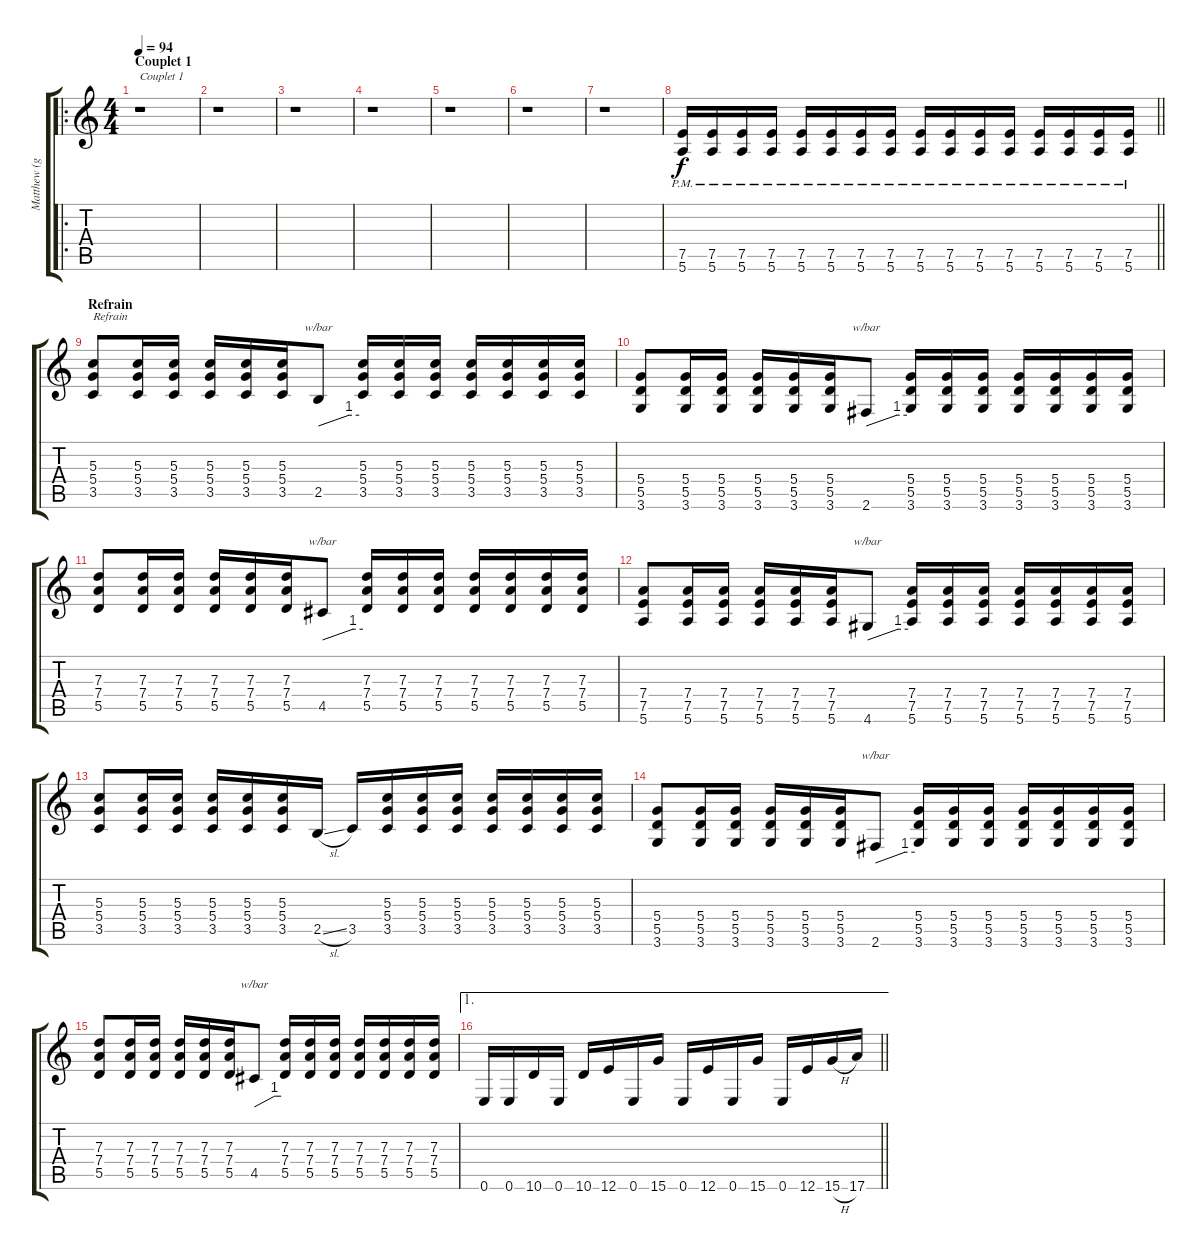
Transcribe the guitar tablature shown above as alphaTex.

\track ("Matthew (guitare1)" "Matthew (g") {instrument distortionguitar}
\staff {score tabs}
\tuning (E4 B3 G3 D3 A2 E2) {hide}
\ro
\ts (4 4)
\section ("" "Couplet 1")
\tempo 94
\clef g2
\ks c
r.1{txt "Couplet 1" dy f} |
r.1 |
r.1 |
r.1 |
r.1 |
r.1 |
r.1 |
\barLineRight lightlight
(7.5{pm} 5.6).16 (7.5{pm} 5.6).16 (7.5{pm} 5.6).16 (7.5{pm} 5.6).16 (7.5{pm} 5.6).16 (7.5{pm} 5.6).16 (7.5{pm} 5.6).16 (7.5{pm} 5.6).16 (7.5{pm} 5.6).16 (7.5{pm} 5.6).16 (7.5{pm} 5.6).16 (7.5{pm} 5.6).16 (7.5{pm} 5.6).16 (7.5{pm} 5.6).16 (7.5{pm} 5.6).16 (7.5{pm} 5.6).16 |
\section ("" "Refrain")
(5.3 5.4 3.5).8{txt "Refrain"} (5.3 5.4 3.5).16 (5.3 5.4 3.5).16 (5.3 5.4 3.5).16 (5.3 5.4 3.5).16 (5.3 5.4 3.5).16 2.5.8{tbe (custom default 0 0 45 4 60 4)} (5.3 5.4 3.5).16 (5.3 5.4 3.5).16 (5.3 5.4 3.5).16 (5.3 5.4 3.5).16 (5.3 5.4 3.5).16 (5.3 5.4 3.5).16 (5.3 5.4 3.5).16 |
(5.4 5.5 3.6).8 (5.4 5.5 3.6).16 (5.4 5.5 3.6).16 (5.4 5.5 3.6).16 (5.4 5.5 3.6).16 (5.4 5.5 3.6).16 2.6.8{tbe (custom default 0 0 45 4 60 4)} (5.4 5.5 3.6).16 (5.4 5.5 3.6).16 (5.4 5.5 3.6).16 (5.4 5.5 3.6).16 (5.4 5.5 3.6).16 (5.4 5.5 3.6).16 (5.4 5.5 3.6).16 |
(7.3 7.4 5.5).8 (7.3 7.4 5.5).16 (7.3 7.4 5.5).16 (7.3 7.4 5.5).16 (7.3 7.4 5.5).16 (7.3 7.4 5.5).16 4.5.8{tbe (custom default 0 0 45 4 60 4)} (7.3 7.4 5.5).16 (7.3 7.4 5.5).16 (7.3 7.4 5.5).16 (7.3 7.4 5.5).16 (7.3 7.4 5.5).16 (7.3 7.4 5.5).16 (7.3 7.4 5.5).16 |
(7.4 7.5 5.6).8 (7.4 7.5 5.6).16 (7.4 7.5 5.6).16 (7.4 7.5 5.6).16 (7.4 7.5 5.6).16 (7.4 7.5 5.6).16 4.6.8{tbe (custom default 0 0 45 4 60 4)} (7.4 7.5 5.6).16 (7.4 7.5 5.6).16 (7.4 7.5 5.6).16 (7.4 7.5 5.6).16 (7.4 7.5 5.6).16 (7.4 7.5 5.6).16 (7.4 7.5 5.6).16 |
(5.3 5.4 3.5).8 (5.3 5.4 3.5).16 (5.3 5.4 3.5).16 (5.3 5.4 3.5).16 (5.3 5.4 3.5).16 (5.3 5.4 3.5).16 2.5{sl}.16 3.5.16 (5.3 5.4 3.5).16 (5.3 5.4 3.5).16 (5.3 5.4 3.5).16 (5.3 5.4 3.5).16 (5.3 5.4 3.5).16 (5.3 5.4 3.5).16 (5.3 5.4 3.5).16 |
(5.4 5.5 3.6).8 (5.4 5.5 3.6).16 (5.4 5.5 3.6).16 (5.4 5.5 3.6).16 (5.4 5.5 3.6).16 (5.4 5.5 3.6).16 2.6.8{tbe (custom default 0 0 45 4 60 4)} (5.4 5.5 3.6).16 (5.4 5.5 3.6).16 (5.4 5.5 3.6).16 (5.4 5.5 3.6).16 (5.4 5.5 3.6).16 (5.4 5.5 3.6).16 (5.4 5.5 3.6).16 |
(7.3 7.4 5.5).8 (7.3 7.4 5.5).16 (7.3 7.4 5.5).16 (7.3 7.4 5.5).16 (7.3 7.4 5.5).16 (7.3 7.4 5.5).16 4.5.8{tbe (custom default 0 0 45 4 60 4)} (7.3 7.4 5.5).16 (7.3 7.4 5.5).16 (7.3 7.4 5.5).16 (7.3 7.4 5.5).16 (7.3 7.4 5.5).16 (7.3 7.4 5.5).16 (7.3 7.4 5.5).16 |
\ae 1
\barLineRight lightlight
0.6.16 0.6.16 10.6.16 0.6.16 10.6.16 12.6.16 0.6.16 15.6.16 0.6.16 12.6.16 0.6.16 15.6.16 0.6.16 12.6.16 15.6{h}.16 17.6.16
